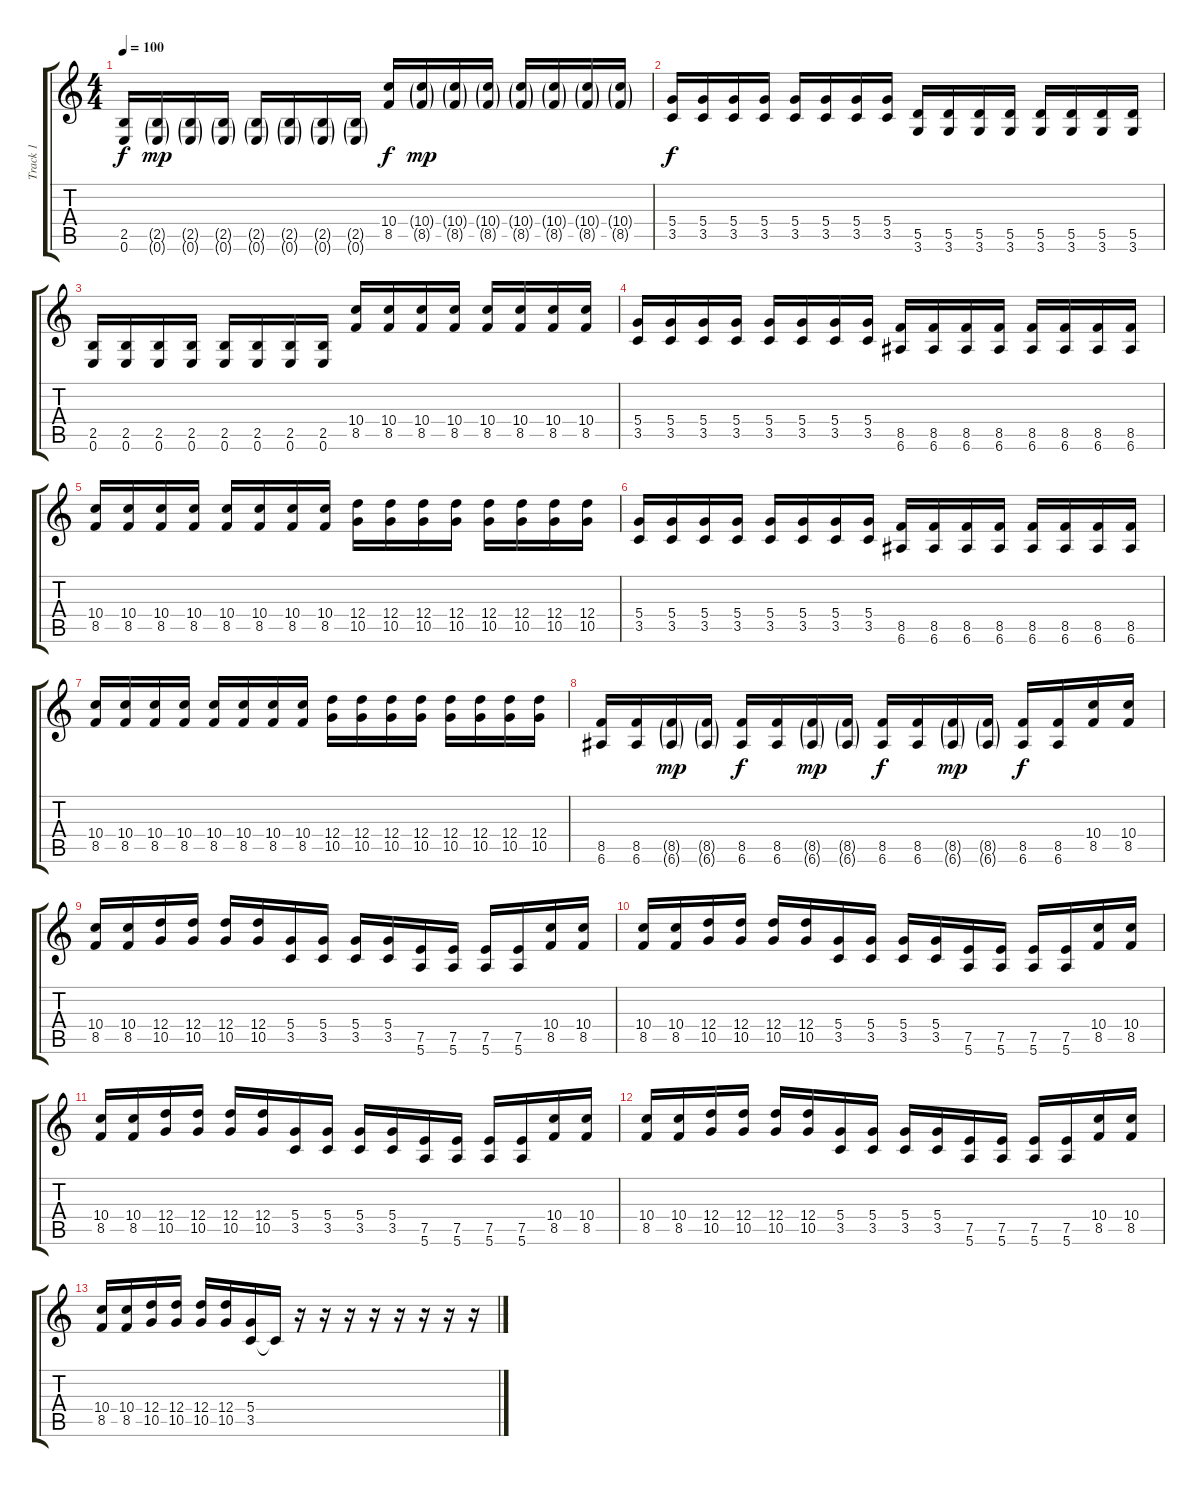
\track ("Track 1" "Track 1") {instrument distortionguitar}
\staff {score tabs}
\tuning (E4 B3 G3 D3 A2 E2) {hide}
\ts (4 4)
\tempo 100
\clef g2
\ks c
(2.5 0.6).16{dy f} (2.5{g} 0.6{g}).16{dy mp} (2.5{g} 0.6{g}).16 (2.5{g} 0.6{g}).16 (2.5{g} 0.6{g}).16 (2.5{g} 0.6{g}).16 (2.5{g} 0.6{g}).16 (2.5{g} 0.6{g}).16 (10.4 8.5).16{dy f} (10.4{g} 8.5{g}).16{dy mp} (10.4{g} 8.5{g}).16 (10.4{g} 8.5{g}).16 (10.4{g} 8.5{g}).16 (10.4{g} 8.5{g}).16 (10.4{g} 8.5{g}).16 (10.4{g} 8.5{g}).16 |
(5.4 3.5).16{dy f} (5.4 3.5).16 (5.4 3.5).16 (5.4 3.5).16 (5.4 3.5).16 (5.4 3.5).16 (5.4 3.5).16 (5.4 3.5).16 (5.5 3.6).16 (5.5 3.6).16 (5.5 3.6).16 (5.5 3.6).16 (5.5 3.6).16 (5.5 3.6).16 (5.5 3.6).16 (5.5 3.6).16 |
(2.5 0.6).16 (2.5 0.6).16 (2.5 0.6).16 (2.5 0.6).16 (2.5 0.6).16 (2.5 0.6).16 (2.5 0.6).16 (2.5 0.6).16 (10.4 8.5).16 (10.4 8.5).16 (10.4 8.5).16 (10.4 8.5).16 (10.4 8.5).16 (10.4 8.5).16 (10.4 8.5).16 (10.4 8.5).16 |
(5.4 3.5).16 (5.4 3.5).16 (5.4 3.5).16 (5.4 3.5).16 (5.4 3.5).16 (5.4 3.5).16 (5.4 3.5).16 (5.4 3.5).16 (8.5 6.6).16 (8.5 6.6).16 (8.5 6.6).16 (8.5 6.6).16 (8.5 6.6).16 (8.5 6.6).16 (8.5 6.6).16 (8.5 6.6).16 |
(10.4 8.5).16 (10.4 8.5).16 (10.4 8.5).16 (10.4 8.5).16 (10.4 8.5).16 (10.4 8.5).16 (10.4 8.5).16 (10.4 8.5).16 (12.4 10.5).16 (12.4 10.5).16 (12.4 10.5).16 (12.4 10.5).16 (12.4 10.5).16 (12.4 10.5).16 (12.4 10.5).16 (12.4 10.5).16 |
(5.4 3.5).16 (5.4 3.5).16 (5.4 3.5).16 (5.4 3.5).16 (5.4 3.5).16 (5.4 3.5).16 (5.4 3.5).16 (5.4 3.5).16 (8.5 6.6).16 (8.5 6.6).16 (8.5 6.6).16 (8.5 6.6).16 (8.5 6.6).16 (8.5 6.6).16 (8.5 6.6).16 (8.5 6.6).16 |
(10.4 8.5).16 (10.4 8.5).16 (10.4 8.5).16 (10.4 8.5).16 (10.4 8.5).16 (10.4 8.5).16 (10.4 8.5).16 (10.4 8.5).16 (12.4 10.5).16 (12.4 10.5).16 (12.4 10.5).16 (12.4 10.5).16 (12.4 10.5).16 (12.4 10.5).16 (12.4 10.5).16 (12.4 10.5).16 |
(8.5 6.6).16 (8.5 6.6).16 (8.5{g} 6.6{g}).16{dy mp} (8.5{g} 6.6{g}).16 (8.5 6.6).16{dy f} (8.5 6.6).16 (8.5{g} 6.6{g}).16{dy mp} (8.5{g} 6.6{g}).16 (8.5 6.6).16{dy f} (8.5 6.6).16 (8.5{g} 6.6{g}).16{dy mp} (8.5{g} 6.6{g}).16 (8.5 6.6).16{dy f} (8.5 6.6).16 (10.4 8.5).16 (10.4 8.5).16 |
(10.4 8.5).16 (10.4 8.5).16 (12.4 10.5).16 (12.4 10.5).16 (12.4 10.5).16 (12.4 10.5).16 (5.4 3.5).16 (5.4 3.5).16 (5.4 3.5).16 (5.4 3.5).16 (7.5 5.6).16 (7.5 5.6).16 (7.5 5.6).16 (7.5 5.6).16 (10.4 8.5).16 (10.4 8.5).16 |
(10.4 8.5).16 (10.4 8.5).16 (12.4 10.5).16 (12.4 10.5).16 (12.4 10.5).16 (12.4 10.5).16 (5.4 3.5).16 (5.4 3.5).16 (5.4 3.5).16 (5.4 3.5).16 (7.5 5.6).16 (7.5 5.6).16 (7.5 5.6).16 (7.5 5.6).16 (10.4 8.5).16 (10.4 8.5).16 |
(10.4 8.5).16 (10.4 8.5).16 (12.4 10.5).16 (12.4 10.5).16 (12.4 10.5).16 (12.4 10.5).16 (5.4 3.5).16 (5.4 3.5).16 (5.4 3.5).16 (5.4 3.5).16 (7.5 5.6).16 (7.5 5.6).16 (7.5 5.6).16 (7.5 5.6).16 (10.4 8.5).16 (10.4 8.5).16 |
(10.4 8.5).16 (10.4 8.5).16 (12.4 10.5).16 (12.4 10.5).16 (12.4 10.5).16 (12.4 10.5).16 (5.4 3.5).16 (5.4 3.5).16 (5.4 3.5).16 (5.4 3.5).16 (7.5 5.6).16 (7.5 5.6).16 (7.5 5.6).16 (7.5 5.6).16 (10.4 8.5).16 (10.4 8.5).16 |
(10.4 8.5).16 (10.4 8.5).16 (12.4 10.5).16 (12.4 10.5).16 (12.4 10.5).16 (12.4 10.5).16 (5.4 3.5).16 3.5{t}.16 r.16 r.16 r.16 r.16 r.16 r.16 r.16 r.16
